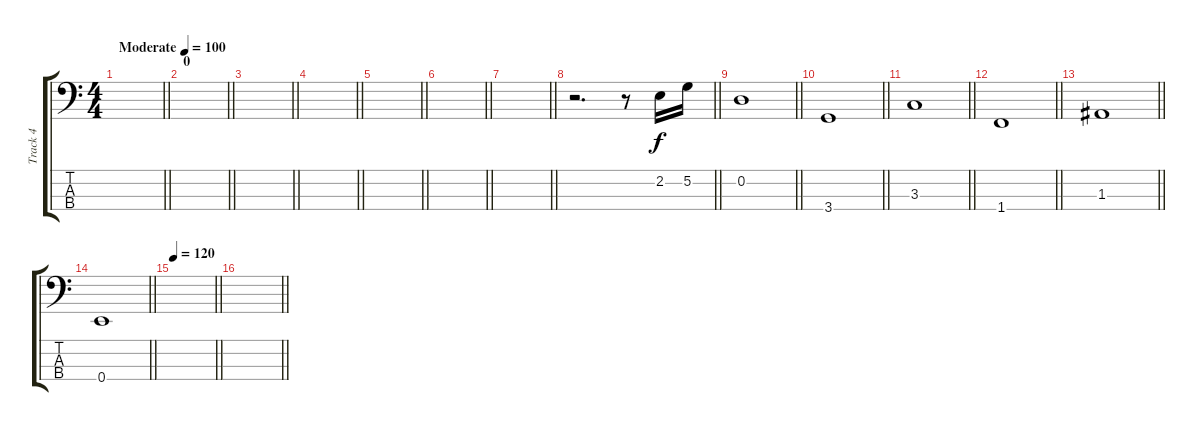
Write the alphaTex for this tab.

\track ("Track 4" "Track 4") {instrument electricbassfinger}
\staff {score tabs}
\tuning (G2 D2 A1 E1) {hide}
\ts (4 4)
\tempo (100 "Moderate")
\clef f4
\barLineRight lightlight
\ks c
|
\section ("" "0")
\barLineRight lightlight
|
\barLineRight lightlight
|
\barLineRight lightlight
|
\barLineRight lightlight
|
\barLineRight lightlight
|
\barLineRight lightlight
|
\barLineRight lightlight
r.2{d} r.8 2.2.16 5.2.16 |
\barLineRight lightlight
0.2.1 |
\barLineRight lightlight
3.4.1 |
\barLineRight lightlight
3.3.1 |
\barLineRight lightlight
1.4.1 |
\barLineRight lightlight
1.3.1 |
\barLineRight lightlight
0.4.1 |
\tempo 120
\barLineRight lightlight
|
\barLineRight lightlight
